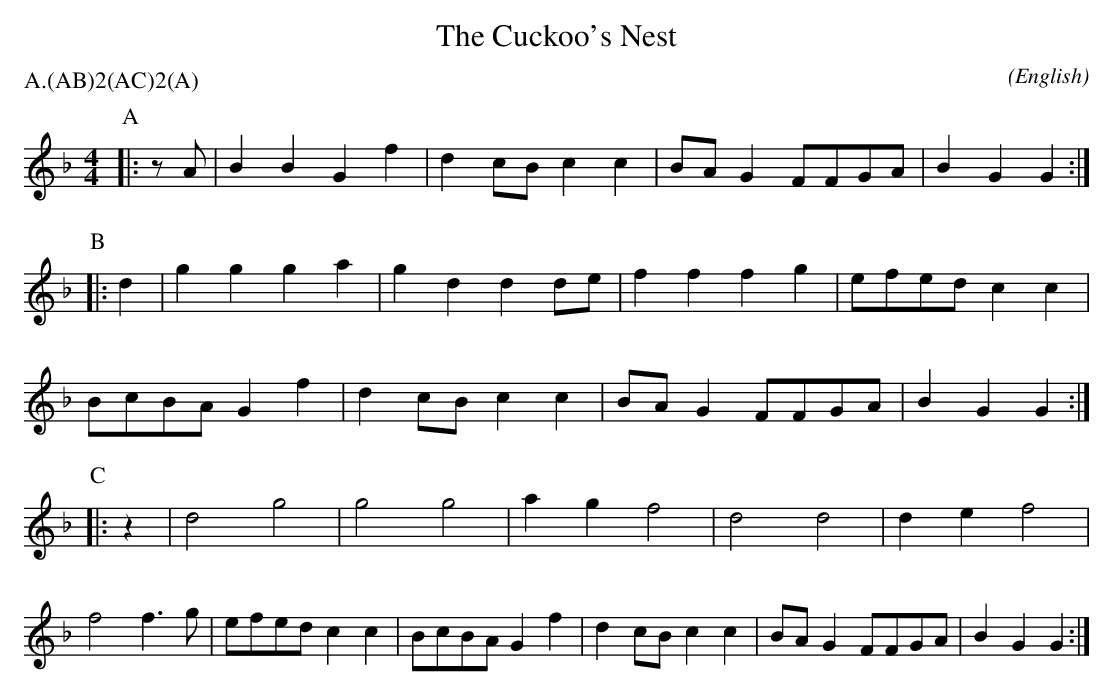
X:1
T:The Cuckoo's Nest
M:4/4
C:
O:English
P:A.(AB)2(AC)2(A)
K:GDor
P:A
|:\
z A | B2 B2 G2 f2 | d2 cB c2 c2 | BA G2 FFGA  | B2 G2 G2 :|\
P:B
|:\
d2  | g2 g2 g2 a2 | g2 d2 d2 de | f2 f2 f2 g2 | efed  c2 \
c2  | BcBA  G2 f2 | d2 cB c2 c2 | BA G2 FFGA  | B2 G2 G2 :|\
P:C
|:\
z2  | d4 g4 | g4 g4 | a2 g2 f4 | d4 d4 | d2 e2 f4 | f4 f3 g | efed c2 \
c2  | BcBA  G2 f2 | d2 cB c2 c2 | BA G2 FFGA  | B2 G2 G2 :|
